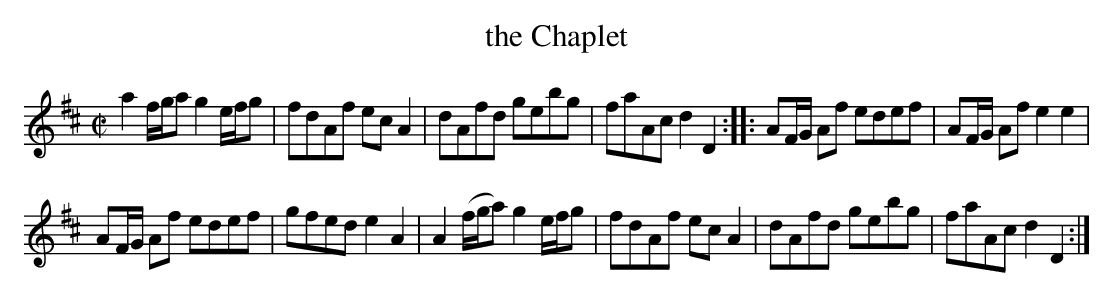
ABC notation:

X:1
T:the Chaplet
M:C|
K:D major
a2f/g/a g2e/f/g| fdAf ecA2| dAfd gebg| faAc d2D2::\
AF/G/ Af edef| AF/G/ Af e2e2|
AF/G/ Af edef| gfed e2A2|\
A2(f/g/a) g2e/f/g| fdAf ecA2| dAfd gebg| faAc d2D2:|
